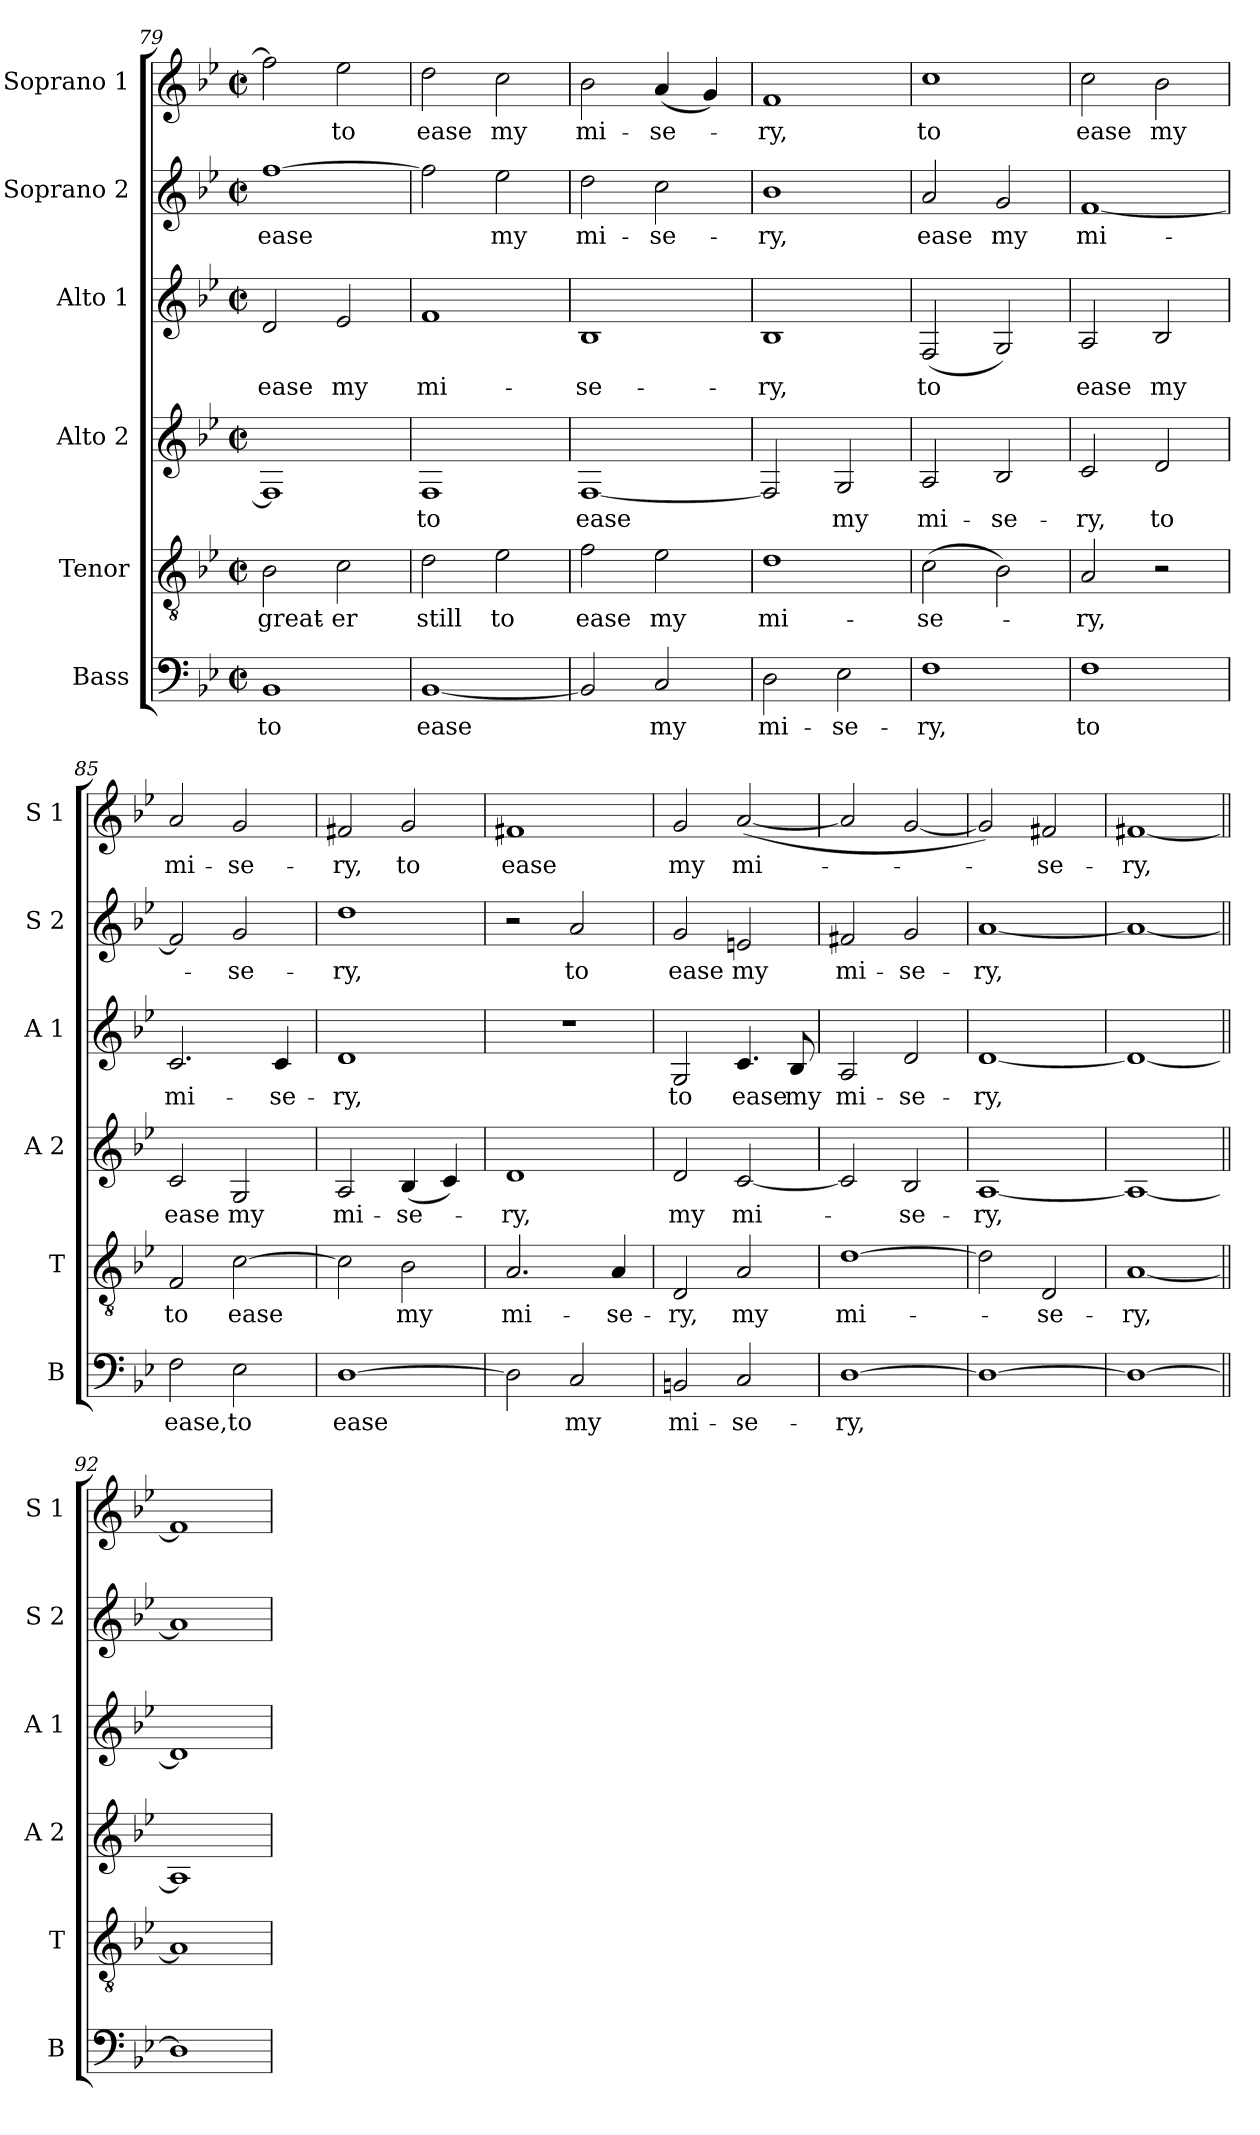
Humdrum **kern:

**kern	**text	**kern	**text	**kern	**text	**kern	**text	**kern	**text	**kern	**text
*part6	*part6	*part5	*part5	*part4	*part4	*part3	*part3	*part2	*part2	*part1	*part1
*staff6	*staff6	*staff5	*staff5	*staff4	*staff4	*staff3	*staff3	*staff2	*staff2	*staff1	*staff1
*I"Bass	*	*I"Tenor	*	*I"Alto 2	*	*I"Alto 1	*	*I"Soprano 2	*	*I"Soprano 1	*
*I'B	*	*I'T	*	*I'A 2	*	*I'A 1	*	*I'S 2	*	*I'S 1	*
*clefF4	*	*clefGv2	*	*clefG2	*	*clefG2	*	*clefG2	*	*clefG2	*
*k[b-e-]	*	*k[b-e-]	*	*k[b-e-]	*	*k[b-e-]	*	*k[b-e-]	*	*k[b-e-]	*
*B-:	*	*B-:	*	*B-:	*	*B-:	*	*B-:	*	*B-:	*
*M2/2	*	*M2/2	*	*M2/2	*	*M2/2	*	*M2/2	*	*M2/2	*
*met(c|)	*	*met(c|)	*	*met(c|)	*	*met(c|)	*	*met(c|)	*	*met(c|)	*
=79	=79	=79	=79	=79	=79	=79	=79	=79	=79	=79	=79
1BB-	to	2B-\	great-	1F]	.	2d/	ease	[1ff	ease	2ff\]	.
.	.	2c\	-er	.	.	2e-/	my	.	.	2ee-\	to
=80	=80	=80	=80	=80	=80	=80	=80	=80	=80	=80	=80
[1BB-	ease	2d\	still	1F	to	1f	mi-	2ff\]	.	2dd\	ease
.	.	2e-\	to	.	.	.	.	2ee-\	my	2cc\	my
=81	=81	=81	=81	=81	=81	=81	=81	=81	=81	=81	=81
2BB-/]	.	2f\	ease	[1F	ease	1B-	-se-	2dd\	mi-	2b-\	mi-
2C/	my	2e-\	my	.	.	.	.	2cc\	-se-	(4a/	-se-
.	.	.	.	.	.	.	.	.	.	4g/)	.
=82	=82	=82	=82	=82	=82	=82	=82	=82	=82	=82	=82
2D\	mi-	1d	mi-	2F/]	.	1B-	-ry,	1b-	-ry,	1f	-ry,
2E-\	-se-	.	.	2G/	my	.	.	.	.	.	.
=83	=83	=83	=83	=83	=83	=83	=83	=83	=83	=83	=83
1F	-ry,	(2c\	-se-	2A/	mi-	(>2F/	to	2a/	ease	1cc	to
.	.	2B-\)	.	2B-/	-se-	2G/)	.	2g/	my	.	.
!!LO:LB:g=z
=84	=84	=84	=84	=84	=84	=84	=84	=84	=84	=84	=84
1F	to	2A/	-ry,	2c/	-ry,	2A/	ease	[1f	mi-	2cc\	ease
.	.	2r	.	2d/	to	2B-/	my	.	.	2b-\	my
=85	=85	=85	=85	=85	=85	=85	=85	=85	=85	=85	=85
2F\	ease,	2F/	to	2c/	ease	2.c/	mi-	2f/]	.	2a/	mi-
2E-\	to	[2c\	ease	2G/	my	.	.	2g/	-se-	2g/	-se-
.	.	.	.	.	.	4c/	-se-	.	.	.	.
=86	=86	=86	=86	=86	=86	=86	=86	=86	=86	=86	=86
[1D	ease	2c\]	.	2A/	mi-	1d	-ry,	1dd	-ry,	2f#X/	-ry,
.	.	2B-\	my	(4B-/	-se-	.	.	.	.	2g/	to
.	.	.	.	4c/)	.	.	.	.	.	.	.
=87	=87	=87	=87	=87	=87	=87	=87	=87	=87	=87	=87
2D\]	.	2.A/	mi-	1d	-ry,	1r	.	2r	.	1f#X	ease
2C/	my	.	.	.	.	.	.	2a/	to	.	.
.	.	4A/	-se-	.	.	.	.	.	.	.	.
=88	=88	=88	=88	=88	=88	=88	=88	=88	=88	=88	=88
2BBn/	mi-	2D/	-ry,	2d/	my	2G/	to	2g/	ease	2g/	my
2C/	-se-	2A/	my	[2c/	mi-	4.c/	ease	2en/	my	([2a/	mi-
.	.	.	.	.	.	8B-/	my	.	.	.	.
=89	=89	=89	=89	=89	=89	=89	=89	=89	=89	=89	=89
[1D	-ry,	[1d	mi-	2c/]	.	2A/	mi-	2f#X/	mi-	2a/]	.
.	.	.	.	2B-/	-se-	2d/	-se-	2g/	-se-	[2g/	.
=90	=90	=90	=90	=90	=90	=90	=90	=90	=90	=90	=90
1D_	.	2d\]	.	[1A	-ry,	[1d	-ry,	[1a	-ry,	2g/])	.
.	.	2D/	-se-	.	.	.	.	.	.	2f#X/	-se-
=91	=91	=91	=91	=91	=91	=91	=91	=91	=91	=91	=91
1D_	.	[1A	-ry,	1A_	.	1d_	.	1a_	.	[1f#X	-ry,
=92||	=92||	=92||	=92||	=92||	=92||	=92||	=92||	=92||	=92||	=92||	=92||
1D]	.	1A]	.	1A]	.	1d]	.	1a]	.	1f#]	.
=	=	=	=	=	=	=	=	=	=	=	=
*-	*-	*-	*-	*-	*-	*-	*-	*-	*-	*-	*-
